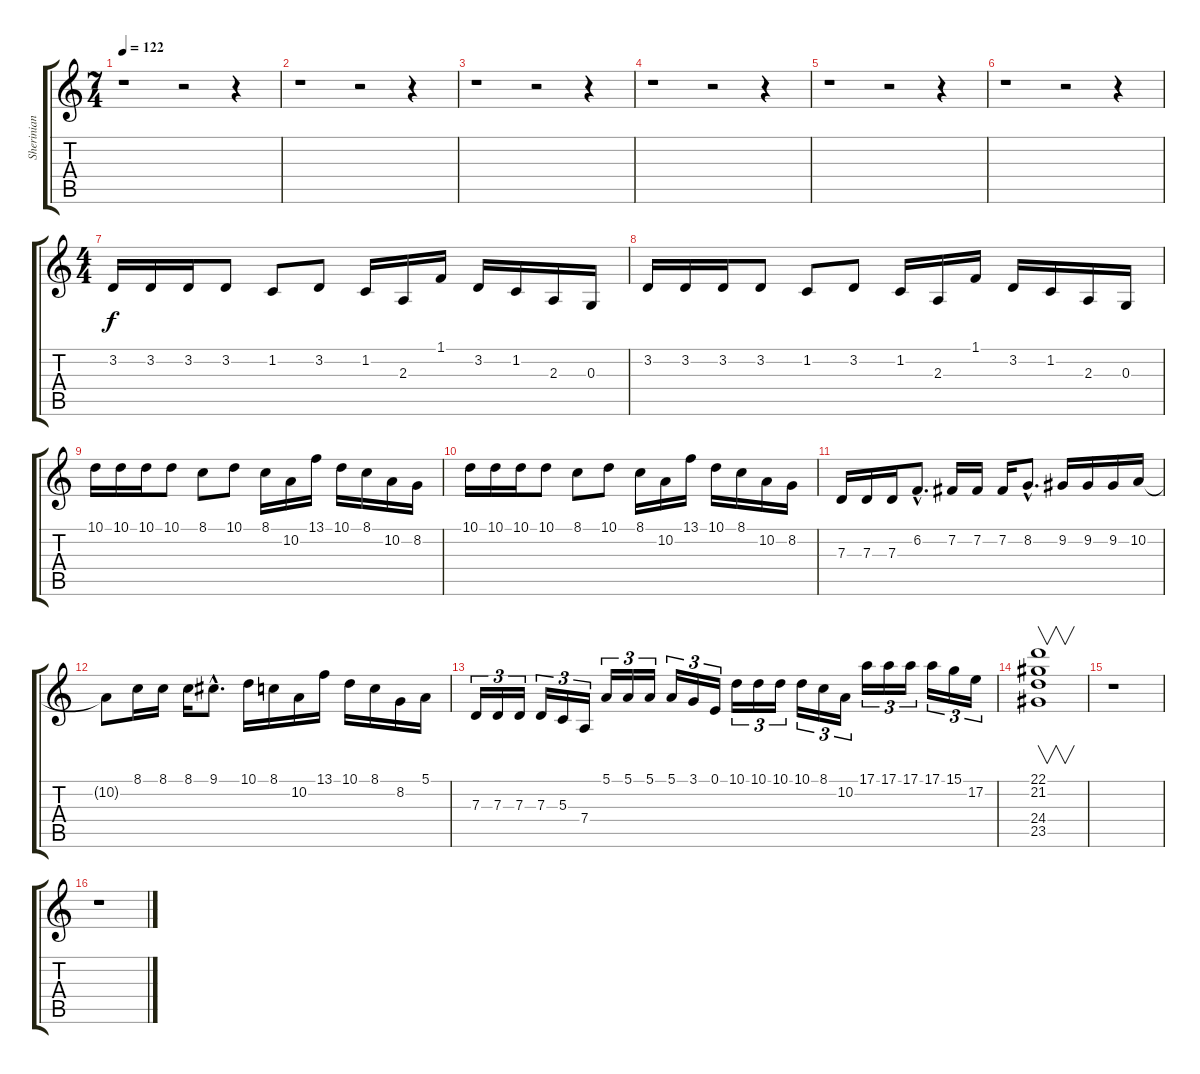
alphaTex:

\track ("Sherinian Lead" "Sherinian ") {instrument lead1square}
\staff {score tabs}
\tuning (E4 B3 G3 D3 A2 E2) {hide}
\ts (7 4)
\tempo 122
\clef g2
\ks c
r.1{dy f} r.2 r.4 |
r.1 r.2 r.4 |
r.1 r.2 r.4 |
r.1 r.2 r.4 |
r.1 r.2 r.4 |
r.1 r.2 r.4 |
\ts (4 4)
3.2.16{instrument lead1square} 3.2.16 3.2.16 3.2.8 1.2.8 3.2.8 1.2.16 2.3.16 1.1.16 3.2.16 1.2.16 2.3.16 0.3.16 |
3.2.16 3.2.16 3.2.16 3.2.8 1.2.8 3.2.8 1.2.16 2.3.16 1.1.16 3.2.16 1.2.16 2.3.16 0.3.16 |
10.1.16 10.1.16 10.1.16 10.1.8 8.1.8 10.1.8 8.1.16 10.2.16 13.1.16 10.1.16 8.1.16 10.2.16 8.2.16 |
10.1.16 10.1.16 10.1.16 10.1.8 8.1.8 10.1.8 8.1.16 10.2.16 13.1.16 10.1.16 8.1.16 10.2.16 8.2.16 |
7.3.16 7.3.16 7.3.16 6.2{hac}.8{d} 7.2.16 7.2.16 7.2.16 8.2{hac}.8{d} 9.2.16 9.2.16 9.2.16 10.2.16 |
10.2{t}.8 8.1.16 8.1.16 8.1.16 9.1{hac}.8{d} 10.1.16 8.1.16 10.2.16 13.1.16 10.1.16 8.1.16 8.2.16 5.1.16 |
7.3.16{tu (3 2)} 7.3.16{tu (3 2)} 7.3.16{tu (3 2)} 7.3.16{tu (3 2)} 5.3.16{tu (3 2)} 7.4.16{tu (3 2)} 5.1.16{tu (3 2)} 5.1.16{tu (3 2)} 5.1.16{tu (3 2)} 5.1.16{tu (3 2)} 3.1.16{tu (3 2)} 0.1.16{tu (3 2)} 10.1.16{tu (3 2)} 10.1.16{tu (3 2)} 10.1.16{tu (3 2)} 10.1.16{tu (3 2)} 8.1.16{tu (3 2)} 10.2.16{tu (3 2)} 17.1.16{tu (3 2)} 17.1.16{tu (3 2)} 17.1.16{tu (3 2)} 17.1.16{tu (3 2)} 15.1.16{tu (3 2)} 17.2.16{tu (3 2)} |
(22.1 21.2 24.4 23.5).1{v} |
r.1 |
r.1
